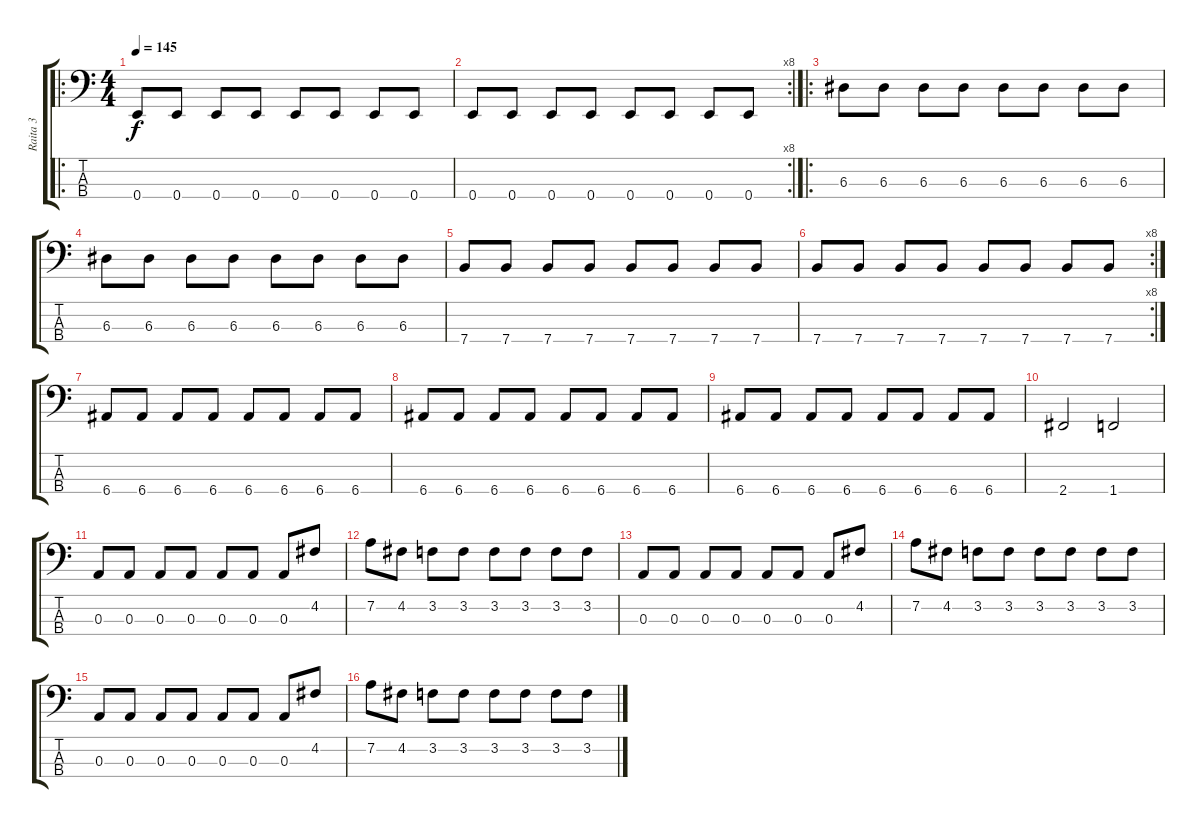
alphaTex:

\track ("Raita 3" "Raita 3") {instrument electricbassfinger}
\staff {score tabs}
\tuning (G2 D2 A1 E1) {hide}
\ro
\ts (4 4)
\tempo 145
\clef f4
\ks c
0.4.8{dy f} 0.4.8 0.4.8 0.4.8 0.4.8 0.4.8 0.4.8 0.4.8 |
\rc 8
0.4.8 0.4.8 0.4.8 0.4.8 0.4.8 0.4.8 0.4.8 0.4.8 |
\ro
6.3.8 6.3.8 6.3.8 6.3.8 6.3.8 6.3.8 6.3.8 6.3.8 |
6.3.8 6.3.8 6.3.8 6.3.8 6.3.8 6.3.8 6.3.8 6.3.8 |
7.4.8 7.4.8 7.4.8 7.4.8 7.4.8 7.4.8 7.4.8 7.4.8 |
\rc 8
7.4.8 7.4.8 7.4.8 7.4.8 7.4.8 7.4.8 7.4.8 7.4.8 |
6.4.8 6.4.8 6.4.8 6.4.8 6.4.8 6.4.8 6.4.8 6.4.8 |
6.4.8 6.4.8 6.4.8 6.4.8 6.4.8 6.4.8 6.4.8 6.4.8 |
6.4.8 6.4.8 6.4.8 6.4.8 6.4.8 6.4.8 6.4.8 6.4.8 |
2.4.2 1.4.2 |
0.3.8 0.3.8 0.3.8 0.3.8 0.3.8 0.3.8 0.3.8 4.2.8 |
7.2.8 4.2.8 3.2.8 3.2.8 3.2.8 3.2.8 3.2.8 3.2.8 |
0.3.8 0.3.8 0.3.8 0.3.8 0.3.8 0.3.8 0.3.8 4.2.8 |
7.2.8 4.2.8 3.2.8 3.2.8 3.2.8 3.2.8 3.2.8 3.2.8 |
0.3.8 0.3.8 0.3.8 0.3.8 0.3.8 0.3.8 0.3.8 4.2.8 |
7.2.8 4.2.8 3.2.8 3.2.8 3.2.8 3.2.8 3.2.8 3.2.8
